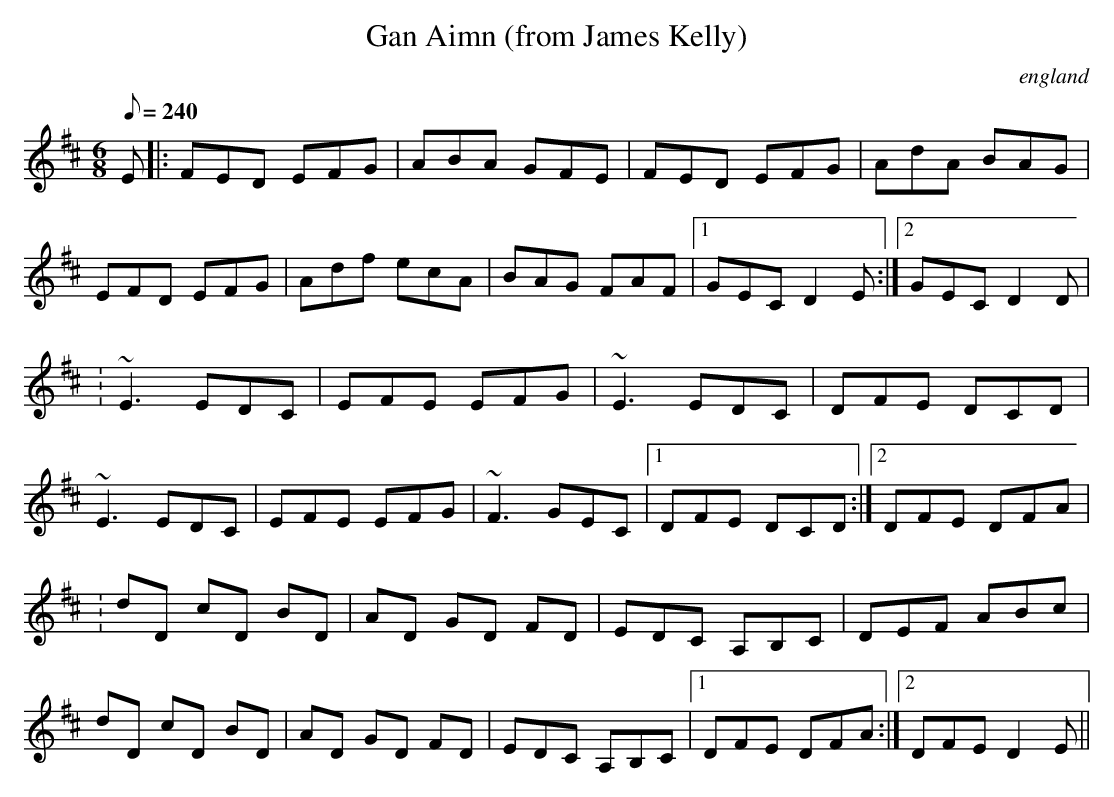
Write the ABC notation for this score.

X:1
T:Gan Aimn (from James Kelly)
O:england
M:6/8
L:1/8
Q:240
K:DMaj
E|:FED EFG|ABA GFE|FED EFG|AdA BAG|
EFD EFG|Adf ecA|BAG FAF|1GEC D2E:|2GEC D2D|
:~E3 EDC|EFE EFG|~E3 EDC|DFE DCD|
~E3 EDC|EFE EFG|~F3 GEC|1DFE DCD:|2DFE DFA|
:dD cD BD|AD GD FD|EDC A,B,C|DEF ABc|
dD cD BD|AD GD FD|EDC A,B,C|1DFE DFA:|2DFE D2E||
